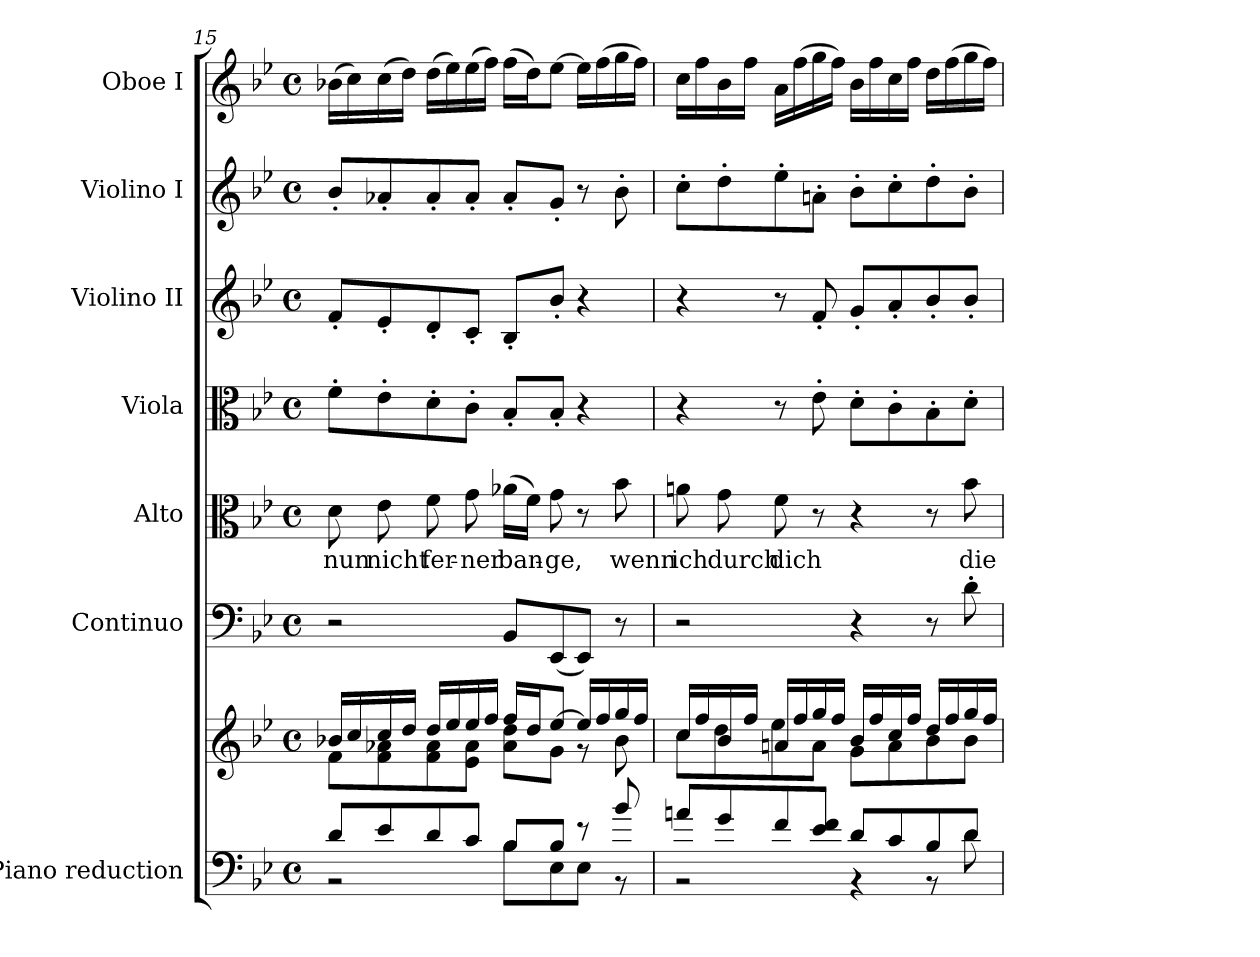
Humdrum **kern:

**kern	**kern	**kern	**kern	**text	**kern	**kern	**kern	**kern
*part7	*part7	*part6	*part5	*part5	*part4	*part3	*part2	*part1
*staff8	*staff7	*staff6	*staff5	*staff5	*staff4	*staff3	*staff2	*staff1
*I"Piano reduction	*	*I"Continuo	*I"Alto	*	*I"Viola	*I"Violino II	*I"Violino I	*I"Oboe I
*I'Pno	*	*	*	*	*I'Vla	*I'Vln	*I'Vln	*I'Ob
*clefF4	*clefG2	*clefF4	*clefC3	*	*clefC3	*clefG2	*clefG2	*clefG2
*k[b-e-]	*k[b-e-]	*k[b-e-]	*k[b-e-]	*	*k[b-e-]	*k[b-e-]	*k[b-e-]	*k[b-e-]
*M4/4	*M4/4	*M4/4	*M4/4	*	*M4/4	*M4/4	*M4/4	*M4/4
*met(c)	*met(c)	*met(c)	*met(c)	*	*met(c)	*met(c)	*met(c)	*met(c)
=15	=15	=15	=15	=15	=15	=15	=15	=15
*^	*^	*	*	*	*	*	*	*
!	!	!	!	!	!	!LO:LY:b	!	!	!	!
8d/L	2r	16b-X/LL	8f\L	2r	8d\	nun	8f'\L	8f'/L	8b-'/L	(16b-X\LL
.	.	16cc/	.	.	.	.	.	.	.	16cc\)
!	!	!	!	!	!	!LO:LY:b	!	!	!	!
8e-/	.	16cc/	8f\ 8a-X\	.	8e-\	nicht	8e-'\	8e-'/	8a-X'/	(16cc\
.	.	16dd/JJ	.	.	.	.	.	.	.	16dd\JJ)
!	!	!	!	!	!	!LO:LY:b	!	!	!	!
8d/	.	16dd/LL	8f\ 8a-\	.	8f\	fer-	8d'\	8d'/	8a-'/	(16dd\LL
.	.	16ee-/	.	.	.	.	.	.	.	16ee-\)
!	!	!	!	!	!	!LO:LY:b	!	!	!	!
8c/J	.	16ee-/	8e-\ 8a-\J	.	8g\	-ner	8c'\J	8c'/J	8a-'/J	(16ee-\
.	.	16ff/JJ	.	.	.	.	.	.	.	16ff\JJ)
!	!	!	!	!	!	!LO:LY:b	!	!	!	!
8B-/L	8B-\L	16ff/LL	8a-\ 8dd\L	8BB-/L	(16a-X\LL	ban-	8B-'/L	8B-'/L	8a-'/L	(16ff\LL
.	.	16dd/J	.	.	16f\JJ)	.	.	.	.	16dd\J)
!	!	!	!	!	!	!LO:LY:b	!	!	!	!
8B-/J	8E-\	[8ee-/J	8g\J	(8EE-/	8g\	-ge,	8B-'/J	8b-'/J	8g'/J	[8ee-\J
8r	8E-\J	16ee-/LL]	8r	8EE-/J)	8r	.	4r	4r	8r	16ee-\LL]
.	.	16ff/	.	.	.	.	.	.	.	(16ff\
!	!	!	!	!	!	!LO:LY:b	!	!	!	!
8b-/	8r	16gg/	8b-\	8r	8b-\	wenn	.	.	8b-'\	16gg\
.	.	16ff/JJ	.	.	.	.	.	.	.	16ff\JJ)
=16	=16	=16	=16	=16	=16	=16	=16	=16	=16	=16
!	!	!	!	!	!	!LO:LY:b	!	!	!	!
8an/L	2r	16cc/LL	8cc\L	2r	8an\	ich	4r	4r	8cc'\L	16cc\LL
.	.	16ff/	.	.	.	.	.	.	.	16ff\
!	!	!	!	!	!	!LO:LY:b	!	!	!	!
8g/	.	16b-/	8dd\	.	8g\	durch	.	.	8dd'\	16b-\
.	.	16ff/JJ	.	.	.	.	.	.	.	16ff\JJ
!	!	!	!	!	!	!LO:LY:b	!	!	!	!
8f/	.	16an/LL	8ee-\	.	8f\	dich	8r	8r	8ee-'\	16a\LL
.	.	16ff/	.	.	.	.	.	.	.	(16ff\
8e-/ 8f/J	.	16gg/	8a\J	.	8r	.	8e-'\	8f'/	8an'\J	16gg\
.	.	16ff/JJ	.	.	.	.	.	.	.	16ff\JJ)
8d/L	4r	16b-/LL	8g\L	4r	4r	.	8d'\L	8g'/L	8b-'\L	16b-\LL
.	.	16ff/	.	.	.	.	.	.	.	16ff\
8c/	.	16cc/	8a\	.	.	.	8c'\	8a'/	8cc'\	16cc\
.	.	16ff/JJ	.	.	.	.	.	.	.	16ff\JJ
8B-/	8r	16dd/LL	8b-\	8r	8r	.	8B-'\	8b-'/	8dd'\	16dd\LL
.	.	16ff/	.	.	.	.	.	.	.	(16ff\
!	!	!	!	!	!	!LO:LY:b	!	!	!	!
8d/J	8d\	16gg/	8b-\J	8d'\	8b-\	die	8d'\J	8b-'/J	8b-'\J	16gg\
.	.	16ff/JJ	.	.	.	.	.	.	.	16ff\JJ)
*v	*v	*	*	*	*	*	*	*	*	*
*	*v	*v	*	*	*	*	*	*	*
=	=	=	=	=	=	=	=	=
*-	*-	*-	*-	*-	*-	*-	*-	*-
